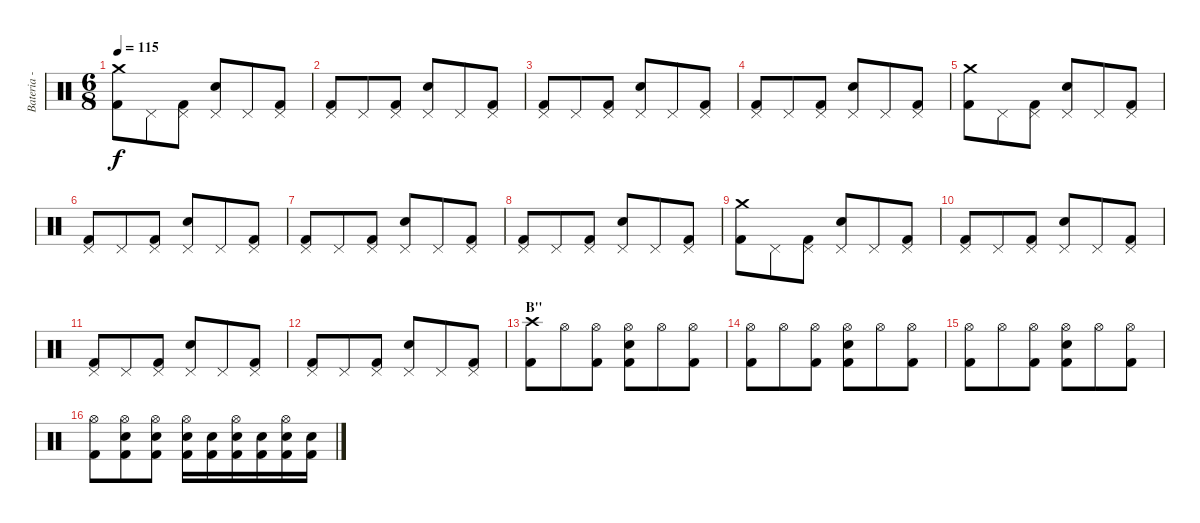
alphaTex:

\track ("Bateria - John Dolmayan" "Bateria - ") {instrument percussion}
\staff {score}
\articulation defaults
\ts (6 8)
\tempo 115
\clef neutral
\ks c
("Crash medium (hit)" "Kick (hit) 2").8{dy f} "Pedal Hi-Hat (hit)".8 ("Pedal Hi-Hat (hit)" "Kick (hit) 2").8 ("Pedal Hi-Hat (hit)" "Electric Snare (hit)").8 "Pedal Hi-Hat (hit)".8 ("Pedal Hi-Hat (hit)" "Kick (hit) 2").8 |
("Pedal Hi-Hat (hit)" "Kick (hit) 2").8 "Pedal Hi-Hat (hit)".8 ("Pedal Hi-Hat (hit)" "Kick (hit) 2").8 ("Pedal Hi-Hat (hit)" "Electric Snare (hit)").8 "Pedal Hi-Hat (hit)".8 ("Pedal Hi-Hat (hit)" "Kick (hit) 2").8 |
("Pedal Hi-Hat (hit)" "Kick (hit) 2").8 "Pedal Hi-Hat (hit)".8 ("Pedal Hi-Hat (hit)" "Kick (hit) 2").8 ("Pedal Hi-Hat (hit)" "Electric Snare (hit)").8 "Pedal Hi-Hat (hit)".8 ("Pedal Hi-Hat (hit)" "Kick (hit) 2").8 |
("Pedal Hi-Hat (hit)" "Kick (hit) 2").8 "Pedal Hi-Hat (hit)".8 ("Pedal Hi-Hat (hit)" "Kick (hit) 2").8 ("Pedal Hi-Hat (hit)" "Electric Snare (hit)").8 "Pedal Hi-Hat (hit)".8 ("Pedal Hi-Hat (hit)" "Kick (hit) 2").8 |
("Crash medium (hit)" "Kick (hit) 2").8 "Pedal Hi-Hat (hit)".8 ("Pedal Hi-Hat (hit)" "Kick (hit) 2").8 ("Pedal Hi-Hat (hit)" "Electric Snare (hit)").8 "Pedal Hi-Hat (hit)".8 ("Pedal Hi-Hat (hit)" "Kick (hit) 2").8 |
("Pedal Hi-Hat (hit)" "Kick (hit) 2").8 "Pedal Hi-Hat (hit)".8 ("Pedal Hi-Hat (hit)" "Kick (hit) 2").8 ("Pedal Hi-Hat (hit)" "Electric Snare (hit)").8 "Pedal Hi-Hat (hit)".8 ("Pedal Hi-Hat (hit)" "Kick (hit) 2").8 |
("Pedal Hi-Hat (hit)" "Kick (hit) 2").8 "Pedal Hi-Hat (hit)".8 ("Pedal Hi-Hat (hit)" "Kick (hit) 2").8 ("Pedal Hi-Hat (hit)" "Electric Snare (hit)").8 "Pedal Hi-Hat (hit)".8 ("Pedal Hi-Hat (hit)" "Kick (hit) 2").8 |
("Pedal Hi-Hat (hit)" "Kick (hit) 2").8 "Pedal Hi-Hat (hit)".8 ("Pedal Hi-Hat (hit)" "Kick (hit) 2").8 ("Pedal Hi-Hat (hit)" "Electric Snare (hit)").8 "Pedal Hi-Hat (hit)".8 ("Pedal Hi-Hat (hit)" "Kick (hit) 2").8 |
("Crash medium (hit)" "Kick (hit) 2").8 "Pedal Hi-Hat (hit)".8 ("Pedal Hi-Hat (hit)" "Kick (hit) 2").8 ("Pedal Hi-Hat (hit)" "Electric Snare (hit)").8 "Pedal Hi-Hat (hit)".8 ("Pedal Hi-Hat (hit)" "Kick (hit) 2").8 |
("Pedal Hi-Hat (hit)" "Kick (hit) 2").8 "Pedal Hi-Hat (hit)".8 ("Pedal Hi-Hat (hit)" "Kick (hit) 2").8 ("Pedal Hi-Hat (hit)" "Electric Snare (hit)").8 "Pedal Hi-Hat (hit)".8 ("Pedal Hi-Hat (hit)" "Kick (hit) 2").8 |
("Pedal Hi-Hat (hit)" "Kick (hit) 2").8 "Pedal Hi-Hat (hit)".8 ("Pedal Hi-Hat (hit)" "Kick (hit) 2").8 ("Pedal Hi-Hat (hit)" "Electric Snare (hit)").8 "Pedal Hi-Hat (hit)".8 ("Pedal Hi-Hat (hit)" "Kick (hit) 2").8 |
("Pedal Hi-Hat (hit)" "Kick (hit) 2").8 "Pedal Hi-Hat (hit)".8 ("Pedal Hi-Hat (hit)" "Kick (hit) 2").8 ("Pedal Hi-Hat (hit)" "Electric Snare (hit)").8 "Pedal Hi-Hat (hit)".8 ("Pedal Hi-Hat (hit)" "Kick (hit) 2").8 |
\section ("" "B''")
("Crash high (hit)" "Kick (hit) 2").8 "Hi-Hat (open)".8 ("Hi-Hat (open)" "Kick (hit) 2").8 ("Hi-Hat (open)" "Electric Snare (hit)" "Kick (hit) 2").8 "Hi-Hat (open)".8 ("Hi-Hat (open)" "Kick (hit) 2").8 |
("Hi-Hat (open)" "Kick (hit) 2").8 "Hi-Hat (open)".8 ("Hi-Hat (open)" "Kick (hit) 2").8 ("Hi-Hat (open)" "Electric Snare (hit)" "Kick (hit) 2").8 "Hi-Hat (open)".8 ("Hi-Hat (open)" "Kick (hit) 2").8 |
("Hi-Hat (open)" "Kick (hit) 2").8 "Hi-Hat (open)".8 ("Hi-Hat (open)" "Kick (hit) 2").8 ("Hi-Hat (open)" "Electric Snare (hit)" "Kick (hit) 2").8 "Hi-Hat (open)".8 ("Hi-Hat (open)" "Kick (hit) 2").8 |
("Hi-Hat (open)" "Kick (hit) 2").8 ("Hi-Hat (open)" "Electric Snare (hit)" "Kick (hit) 2").8 ("Hi-Hat (open)" "Electric Snare (hit)" "Kick (hit) 2").8 ("Hi-Hat (open)" "Electric Snare (hit)" "Kick (hit) 2").16 ("Electric Snare (hit)" "Kick (hit) 2").16 ("Hi-Hat (open)" "Electric Snare (hit)" "Kick (hit) 2").16 ("Electric Snare (hit)" "Kick (hit) 2").16 ("Hi-Hat (open)" "Electric Snare (hit)" "Kick (hit) 2").16 ("Electric Snare (hit)" "Kick (hit) 2").16
